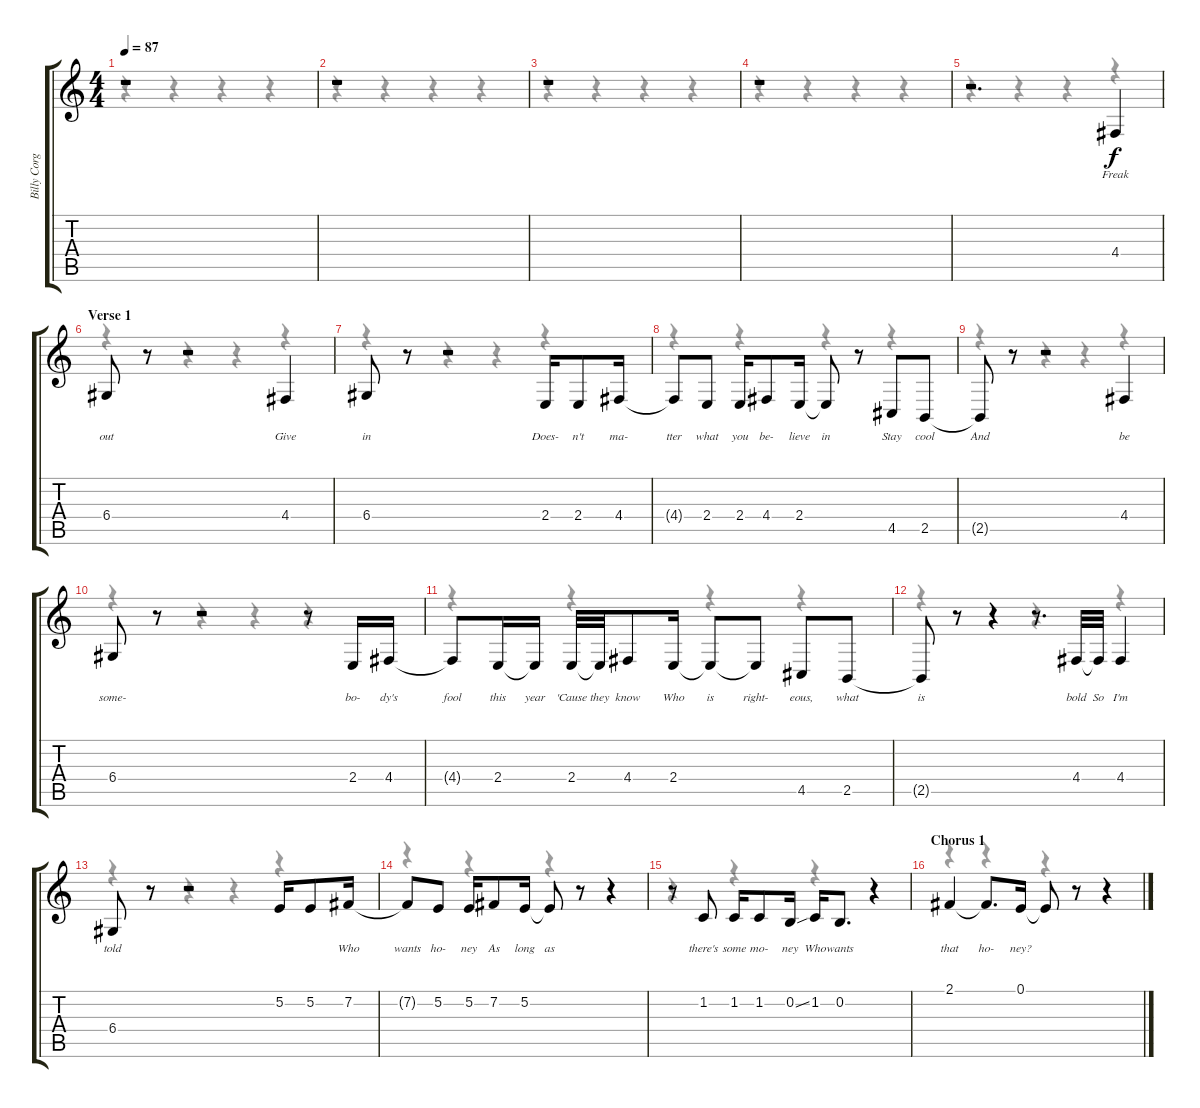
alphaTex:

\track ("Billy Corgan - Vocals" "Billy Corg") {instrument lead2sawtooth}
\staff {score tabs}
\tuning (E4 B3 G3 D3 A2 E2) {hide}
\voice
\ts (4 4)
\tempo 87
\clef g2
\ks c
r.1{dy f} |
r.1 |
r.1 |
r.1 |
r.2{d} 4.4.4{lyrics (0 "Freak") lyrics (1 "") lyrics (2 "") lyrics (3 "") lyrics (4 "")} |
\section ("" "Verse 1")
6.4.8{lyrics (0 "out") lyrics (1 "") lyrics (2 "") lyrics (3 "") lyrics (4 "")} r.8 r.2 4.4.4{lyrics (0 "Give") lyrics (1 "") lyrics (2 "") lyrics (3 "") lyrics (4 "")} |
6.4.8{lyrics (0 "in") lyrics (1 "") lyrics (2 "") lyrics (3 "") lyrics (4 "")} r.8 r.2 2.4.16{lyrics (0 "Does-") lyrics (1 "") lyrics (2 "") lyrics (3 "") lyrics (4 "")} 2.4.8{lyrics (0 "n't") lyrics (1 "") lyrics (2 "") lyrics (3 "") lyrics (4 "")} 4.4.16{lyrics (0 "ma-") lyrics (1 "") lyrics (2 "") lyrics (3 "") lyrics (4 "")} |
4.4{t}.8{lyrics (0 "tter") lyrics (1 "") lyrics (2 "") lyrics (3 "") lyrics (4 "")} 2.4.8{lyrics (0 "what") lyrics (1 "") lyrics (2 "") lyrics (3 "") lyrics (4 "")} 2.4.16{lyrics (0 "you") lyrics (1 "") lyrics (2 "") lyrics (3 "") lyrics (4 "")} 4.4.8{lyrics (0 "be-") lyrics (1 "") lyrics (2 "") lyrics (3 "") lyrics (4 "")} 2.4.16{lyrics (0 "lieve") lyrics (1 "") lyrics (2 "") lyrics (3 "") lyrics (4 "")} 2.4{t}.8{lyrics (0 "in") lyrics (1 "") lyrics (2 "") lyrics (3 "") lyrics (4 "")} r.8 4.5.8{lyrics (0 "Stay") lyrics (1 "") lyrics (2 "") lyrics (3 "") lyrics (4 "")} 2.5.8{lyrics (0 "cool") lyrics (1 "") lyrics (2 "") lyrics (3 "") lyrics (4 "")} |
2.5{t}.8{lyrics (0 "And") lyrics (1 "") lyrics (2 "") lyrics (3 "") lyrics (4 "")} r.8 r.2 4.4.4{lyrics (0 "be") lyrics (1 "") lyrics (2 "") lyrics (3 "") lyrics (4 "")} |
6.4.8{lyrics (0 "some-") lyrics (1 "") lyrics (2 "") lyrics (3 "") lyrics (4 "")} r.8 r.2 r.8 2.4.16{lyrics (0 "bo-") lyrics (1 "") lyrics (2 "") lyrics (3 "") lyrics (4 "")} 4.4.16{lyrics (0 "dy's") lyrics (1 "") lyrics (2 "") lyrics (3 "") lyrics (4 "")} |
4.4{t}.8{lyrics (0 "fool") lyrics (1 "") lyrics (2 "") lyrics (3 "") lyrics (4 "")} 2.4.16{lyrics (0 "this") lyrics (1 "") lyrics (2 "") lyrics (3 "") lyrics (4 "")} 2.4{t}.16{lyrics (0 "year") lyrics (1 "") lyrics (2 "") lyrics (3 "") lyrics (4 "")} 2.4.32{lyrics (0 "'Cause") lyrics (1 "") lyrics (2 "") lyrics (3 "") lyrics (4 "")} 2.4{t}.32{lyrics (0 "they") lyrics (1 "") lyrics (2 "") lyrics (3 "") lyrics (4 "")} 4.4.8{lyrics (0 "know") lyrics (1 "") lyrics (2 "") lyrics (3 "") lyrics (4 "")} 2.4.16{lyrics (0 "Who") lyrics (1 "") lyrics (2 "") lyrics (3 "") lyrics (4 "")} 2.4{t}.8{lyrics (0 "is") lyrics (1 "") lyrics (2 "") lyrics (3 "") lyrics (4 "")} 2.4{t}.8{lyrics (0 "right-") lyrics (1 "") lyrics (2 "") lyrics (3 "") lyrics (4 "")} 4.5.8{lyrics (0 "eous,") lyrics (1 "") lyrics (2 "") lyrics (3 "") lyrics (4 "")} 2.5.8{lyrics (0 "what") lyrics (1 "") lyrics (2 "") lyrics (3 "") lyrics (4 "")} |
2.5{t}.8{lyrics (0 "is") lyrics (1 "") lyrics (2 "") lyrics (3 "") lyrics (4 "")} r.8 r.4 r.8{d} 4.4.32{lyrics (0 "bold") lyrics (1 "") lyrics (2 "") lyrics (3 "") lyrics (4 "")} 4.4{t}.32{lyrics (0 "So") lyrics (1 "") lyrics (2 "") lyrics (3 "") lyrics (4 "")} 4.4.4{lyrics (0 "I'm") lyrics (1 "") lyrics (2 "") lyrics (3 "") lyrics (4 "")} |
6.4.8{lyrics (0 "told") lyrics (1 "") lyrics (2 "") lyrics (3 "") lyrics (4 "")} r.8 r.2 5.2.16{lyrics (0 " ") lyrics (1 "") lyrics (2 "") lyrics (3 "") lyrics (4 "")} 5.2.8{lyrics (0 " ") lyrics (1 "") lyrics (2 "") lyrics (3 "") lyrics (4 "")} 7.2.16{lyrics (0 "Who") lyrics (1 "") lyrics (2 "") lyrics (3 "") lyrics (4 "")} |
7.2{t}.8{lyrics (0 "wants") lyrics (1 "") lyrics (2 "") lyrics (3 "") lyrics (4 "")} 5.2.8{lyrics (0 "ho-") lyrics (1 "") lyrics (2 "") lyrics (3 "") lyrics (4 "")} 5.2.16{lyrics (0 "ney") lyrics (1 "") lyrics (2 "") lyrics (3 "") lyrics (4 "")} 7.2.8{lyrics (0 "As") lyrics (1 "") lyrics (2 "") lyrics (3 "") lyrics (4 "")} 5.2.16{lyrics (0 "long") lyrics (1 "") lyrics (2 "") lyrics (3 "") lyrics (4 "")} 5.2{t}.8{lyrics (0 "as") lyrics (1 "") lyrics (2 "") lyrics (3 "") lyrics (4 "")} r.8 r.4 |
r.8 1.2.8{lyrics (0 "there's") lyrics (1 "") lyrics (2 "") lyrics (3 "") lyrics (4 "")} 1.2.16{lyrics (0 "some") lyrics (1 "") lyrics (2 "") lyrics (3 "") lyrics (4 "")} 1.2.8{lyrics (0 "mo-") lyrics (1 "") lyrics (2 "") lyrics (3 "") lyrics (4 "")} 0.2{ss}.16{lyrics (0 "ney") lyrics (1 "") lyrics (2 "") lyrics (3 "") lyrics (4 "")} 1.2.16{lyrics (0 "Who") lyrics (1 "") lyrics (2 "") lyrics (3 "") lyrics (4 "")} 0.2.8{d lyrics (0 "wants") lyrics (1 "") lyrics (2 "") lyrics (3 "") lyrics (4 "")} r.4 |
\section ("" "Chorus 1")
2.1.4{lyrics (0 "that") lyrics (1 "") lyrics (2 "") lyrics (3 "") lyrics (4 "")} 2.1{t}.8{d lyrics (0 "ho-") lyrics (1 "") lyrics (2 "") lyrics (3 "") lyrics (4 "")} 0.1.16{lyrics (0 "ney?") lyrics (1 "") lyrics (2 "") lyrics (3 "") lyrics (4 "")} 0.1{t}.8{lyrics (0 " ") lyrics (1 "") lyrics (2 "") lyrics (3 "") lyrics (4 "")} r.8 r.4
\voice
\clef g2
\ottava regular
\simile none
\ks c
r.4{dy f} r.4 r.4 r.4 |
r.4 r.4 r.4 r.4 |
r.4 r.4 r.4 r.4 |
r.4 r.4 r.4 r.4 |
r.4 r.4 r.4 r.4 |
r.4 r.4 r.4 r.4 |
r.4 r.4 r.4 r.4 |
r.4 r.4 r.4 r.4 |
r.4 r.4 r.4 r.4 |
r.4 r.4 r.4 r.4 |
r.4 r.4 r.4 r.4 |
r.4 r.4 r.4 r.4 |
r.4 r.4 r.4 r.4 |
r.4 r.4 r.4 r.4 |
r.4 r.4 r.4 r.4 |
r.4 r.4 r.4 r.4
